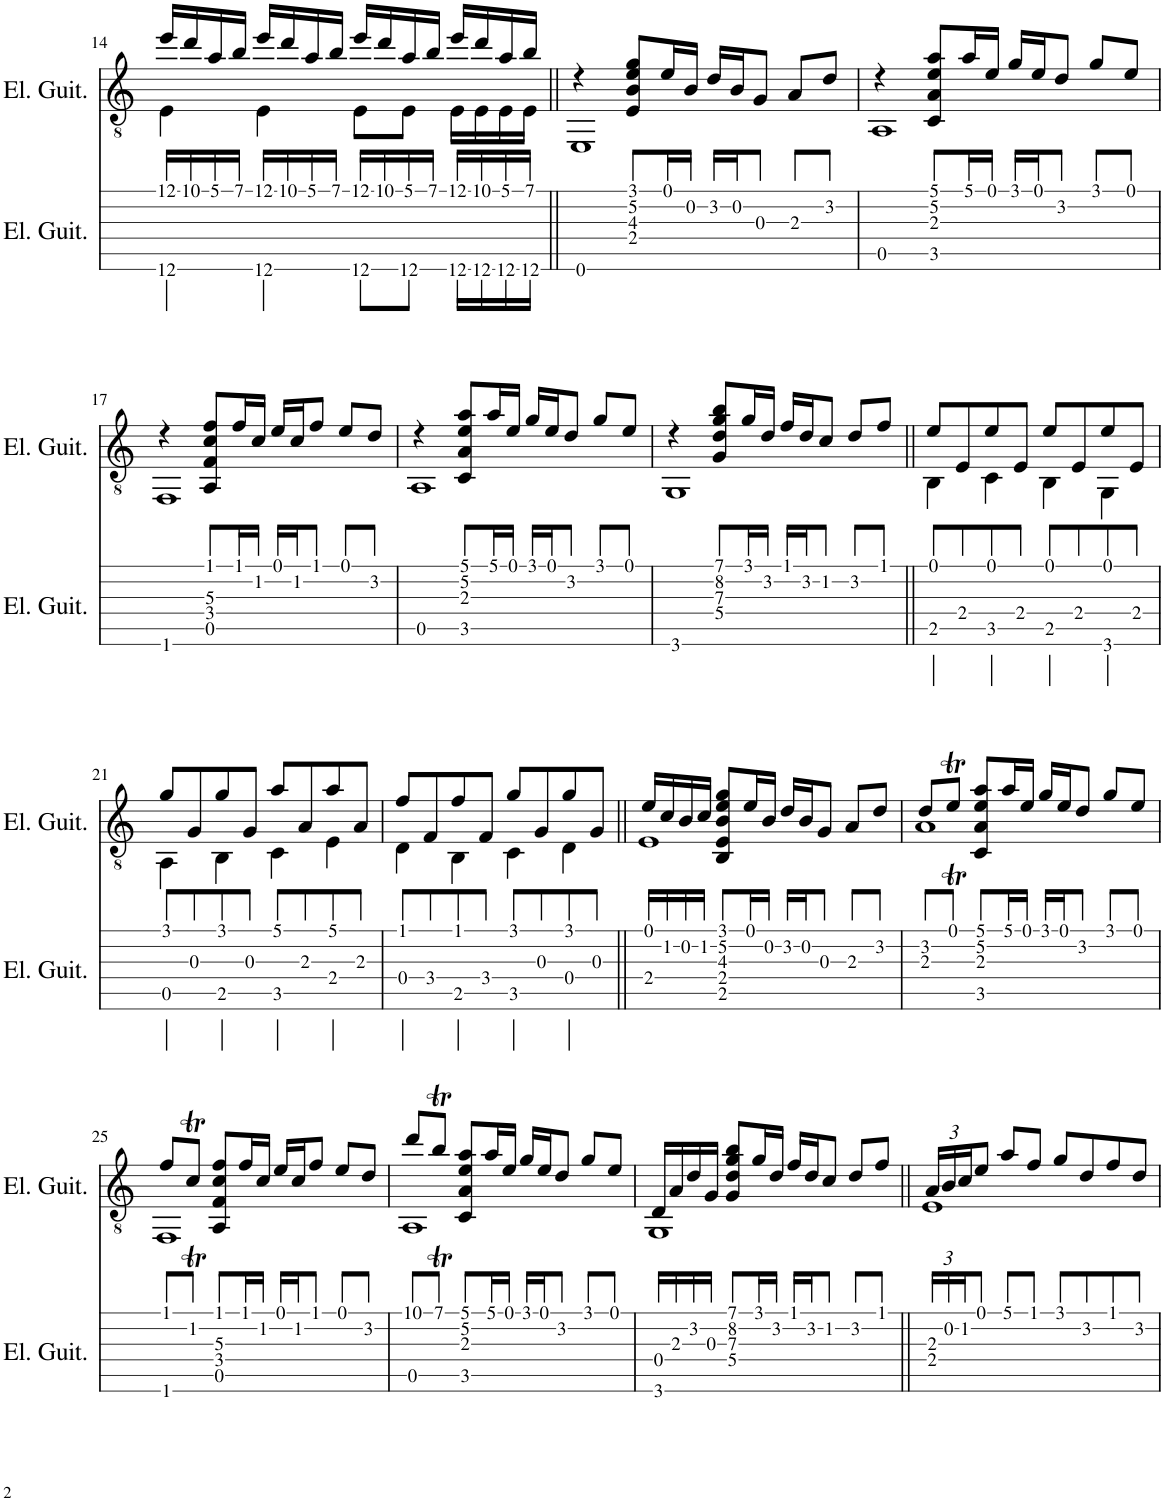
**kern	**kern
*part2	*part1
*staff2	*staff1
*I"Electric Guitar	*I"Electric Guitar
*I'El. Guit.	*I'El. Guit.
!!LO:PB:g=z
*	*clefGv2
*k[]	*k[]
*M4/4	*M4/4
=14	=14
*^	*^
16ee/LL	4E\	16ee/LL	4E\
16dd/	.	16dd/	.
16a/	.	16a/	.
16b/JJ	.	16b/JJ	.
16ee/LL	4E\	16ee/LL	4E\
16dd/	.	16dd/	.
16a/	.	16a/	.
16b/JJ	.	16b/JJ	.
16ee/LL	8E\L	16ee/LL	8E\L
16dd/	.	16dd/	.
16a/	8E\J	16a/	8E\J
16b/JJ	.	16b/JJ	.
16ee/LL	16E\LL	16ee/LL	16E\LL
16dd/	16E\	16dd/	16E\
16a/	16E\	16a/	16E\
16b/JJ	16E\JJ	16b/JJ	16E\JJ
=15||	=15||	=15||	=15||
4r	1EE	4r	1EE
8E/ 8B/ 8e/ 8g/L	.	8E/ 8B/ 8e/ 8g/L	.
16e/L	.	16e/L	.
16B/JJ	.	16B/JJ	.
16d/LL	.	16d/LL	.
16B/J	.	16B/J	.
8G/J	.	8G/J	.
8A/L	.	8A/L	.
8d/J	.	8d/J	.
=16	=16	=16	=16
4r	1AA	4r	1AA
8C/ 8A/ 8e/ 8a/L	.	8C/ 8A/ 8e/ 8a/L	.
16a/L	.	16a/L	.
16e/JJ	.	16e/JJ	.
16g/LL	.	16g/LL	.
16e/J	.	16e/J	.
8d/J	.	8d/J	.
8g/L	.	8g/L	.
8e/J	.	8e/J	.
!!LO:LB:g=z	!!
=17	=17	=17	=17
4r	1FF	4r	1FF
8AA/ 8F/ 8c/ 8f/L	.	8AA/ 8F/ 8c/ 8f/L	.
16f/L	.	16f/L	.
16c/JJ	.	16c/JJ	.
16e/LL	.	16e/LL	.
16c/J	.	16c/J	.
8f/J	.	8f/J	.
8e/L	.	8e/L	.
8d/J	.	8d/J	.
=18	=18	=18	=18
4r	1AA	4r	1AA
8C/ 8A/ 8e/ 8a/L	.	8C/ 8A/ 8e/ 8a/L	.
16a/L	.	16a/L	.
16e/JJ	.	16e/JJ	.
16g/LL	.	16g/LL	.
16e/J	.	16e/J	.
8d/J	.	8d/J	.
8g/L	.	8g/L	.
8e/J	.	8e/J	.
=19	=19	=19	=19
4r	1GG	4r	1GG
8G/ 8d/ 8g/ 8b/L	.	8G/ 8d/ 8g/ 8b/L	.
16g/L	.	16g/L	.
16d/JJ	.	16d/JJ	.
16f/LL	.	16f/LL	.
16d/J	.	16d/J	.
8c/J	.	8c/J	.
8d/L	.	8d/L	.
8f/J	.	8f/J	.
=20||	=20||	=20||	=20||
8e/L	4BB\	8e/L	4BB\
8E/	.	8E/	.
8e/	4C\	8e/	4C\
8E/J	.	8E/J	.
8e/L	4BB\	8e/L	4BB\
8E/	.	8E/	.
8e/	4GG\	8e/	4GG\
8E/J	.	8E/J	.
!!LO:LB:g=z	!!
=21	=21	=21	=21
8g/L	4AA\	8g/L	4AA\
8G/	.	8G/	.
8g/	4BB\	8g/	4BB\
8G/J	.	8G/J	.
8a/L	4C\	8a/L	4C\
8A/	.	8A/	.
8a/	4E\	8a/	4E\
8A/J	.	8A/J	.
=22	=22	=22	=22
8f/L	4D\	8f/L	4D\
8F/	.	8F/	.
8f/	4BB\	8f/	4BB\
8F/J	.	8F/J	.
8g/L	4C\	8g/L	4C\
8G/	.	8G/	.
8g/	4D\	8g/	4D\
8G/J	.	8G/J	.
=23||	=23||	=23||	=23||
16e/LL	1E	16e/LL	1E
16c/	.	16c/	.
16B/	.	16B/	.
16c/JJ	.	16c/JJ	.
8BB/ 8E/ 8B/ 8e/ 8g/L	.	8BB/ 8E/ 8B/ 8e/ 8g/L	.
16e/L	.	16e/L	.
16B/JJ	.	16B/JJ	.
16d/LL	.	16d/LL	.
16B/J	.	16B/J	.
8G/J	.	8G/J	.
8A/L	.	8A/L	.
8d/J	.	8d/J	.
=24	=24	=24	=24
8d/L	1A	8d/L	1A
8et/J	.	8et/J	.
8C/ 8A/ 8e/ 8a/L	.	8C/ 8A/ 8e/ 8a/L	.
16a/L	.	16a/L	.
16e/JJ	.	16e/JJ	.
16g/LL	.	16g/LL	.
16e/J	.	16e/J	.
8d/J	.	8d/J	.
8g/L	.	8g/L	.
8e/J	.	8e/J	.
!!LO:LB:g=z	!!
=25	=25	=25	=25
8f/L	1FF	8f/L	1FF
8cT/J	.	8cT/J	.
8AA/ 8F/ 8c/ 8f/L	.	8AA/ 8F/ 8c/ 8f/L	.
16f/L	.	16f/L	.
16c/JJ	.	16c/JJ	.
16e/LL	.	16e/LL	.
16c/J	.	16c/J	.
8f/J	.	8f/J	.
8e/L	.	8e/L	.
8d/J	.	8d/J	.
=26	=26	=26	=26
8dd/L	1AA	8dd/L	1AA
8bt/J	.	8bt/J	.
8C/ 8A/ 8e/ 8a/L	.	8C/ 8A/ 8e/ 8a/L	.
16a/L	.	16a/L	.
16e/JJ	.	16e/JJ	.
16g/LL	.	16g/LL	.
16e/J	.	16e/J	.
8d/J	.	8d/J	.
8g/L	.	8g/L	.
8e/J	.	8e/J	.
=27	=27	=27	=27
16D/LL	1GG	16D/LL	1GG
16A/	.	16A/	.
16d/	.	16d/	.
16G/JJ	.	16G/JJ	.
8G/ 8d/ 8g/ 8b/L	.	8G/ 8d/ 8g/ 8b/L	.
16g/L	.	16g/L	.
16d/JJ	.	16d/JJ	.
16f/LL	.	16f/LL	.
16d/J	.	16d/J	.
8c/J	.	8c/J	.
8d/L	.	8d/L	.
8f/J	.	8f/J	.
=28||	=28||	=28||	=28||
*Xbrackettup	*	*Xbrackettup	*
24A/LL	1E	24A/LL	1E
24B/	.	24B/	.
24c/J	.	24c/J	.
8e/J	.	8e/J	.
8a/L	.	8a/L	.
8f/J	.	8f/J	.
8g/L	.	8g/L	.
8d/	.	8d/	.
8f/	.	8f/	.
8d/J	.	8d/J	.
*v	*v	*	*
*	*v	*v
=	=
*-	*-
